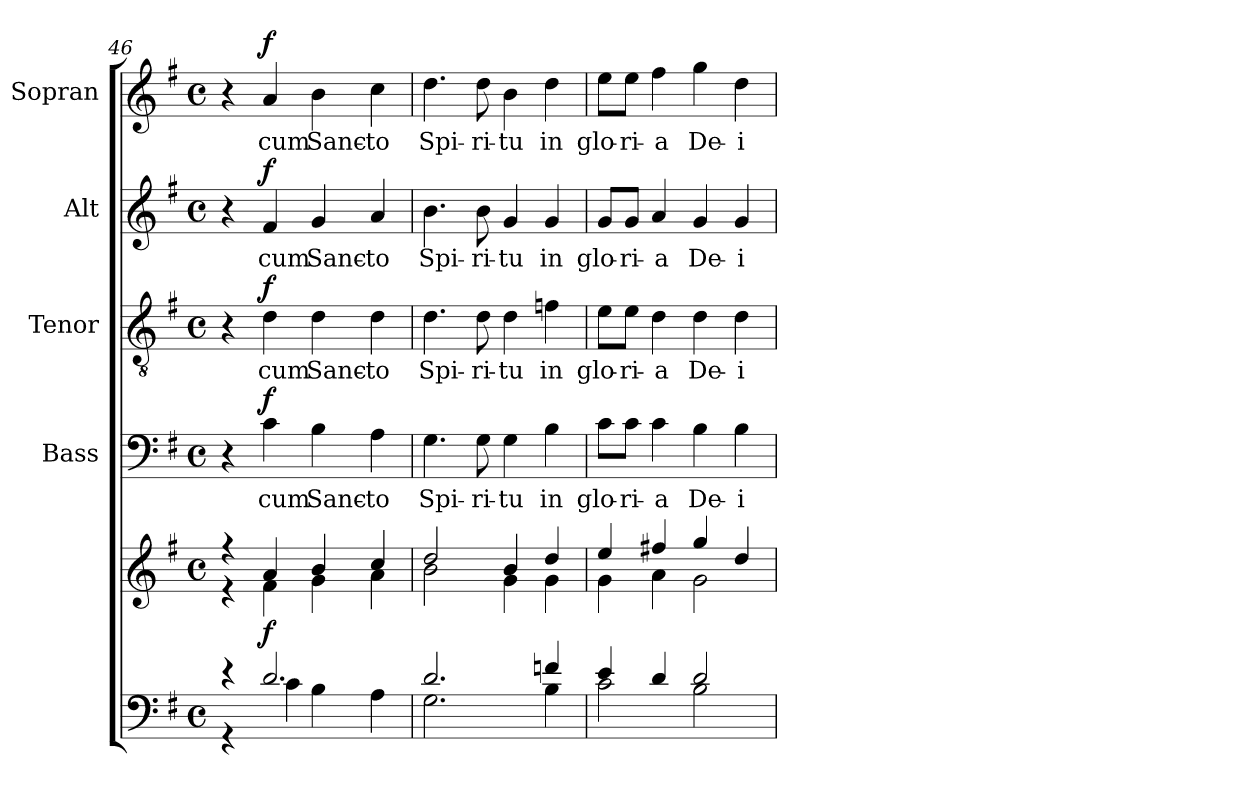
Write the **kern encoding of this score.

**kern	**kern	**dynam	**kern	**text	**dynam	**kern	**text	**dynam	**kern	**text	**dynam	**kern	**text	**dynam
*part5	*part5	*part5	*part4	*part4	*part4	*part3	*part3	*part3	*part2	*part2	*part2	*part1	*part1	*part1
*staff6	*staff5	*staff5/6	*staff4	*staff4	*staff4	*staff3	*staff3	*staff3	*staff2	*staff2	*staff2	*staff1	*staff1	*staff1
*	*	*	*I"Bass	*	*	*I"Tenor	*	*	*I"Alt	*	*	*I"Sopran	*	*
*	*	*	*I'B.	*	*	*I'T.	*	*	*I'A.	*	*	*I'S.	*	*
!!LO:PB:g=z
*clefF4	*clefG2	*	*clefF4	*	*	*clefGv2	*	*	*clefG2	*	*	*clefG2	*	*
*k[f#]	*k[f#]	*	*k[f#]	*	*	*k[f#]	*	*	*k[f#]	*	*	*k[f#]	*	*
*G:	*G:	*	*G:	*	*	*G:	*	*	*G:	*	*	*G:	*	*
*M4/4	*M4/4	*	*M4/4	*	*	*M4/4	*	*	*M4/4	*	*	*M4/4	*	*
*met(c)	*met(c)	*	*met(c)	*	*	*met(c)	*	*	*met(c)	*	*	*met(c)	*	*
=46	=46	=46	=46	=46	=46	=46	=46	=46	=46	=46	=46	=46	=46	=46
*^	*^	*	*	*	*	*	*	*	*	*	*	*	*	*
4r	4r	4r	4r	.	4r	.	.	4r	.	.	4r	.	.	4r	.	.
!	!	!	!	!LO:DY:b	!	!LO:LY:b	!LO:DY:a	!	!LO:LY:b	!LO:DY:a	!	!LO:LY:b	!LO:DY:a	!	!LO:LY:b	!LO:DY:a
2.d/	4c\	4a/	4f#\	f	4c\	cum	f	4d\	cum	f	4f#/	cum	f	4a/	cum	f
!	!	!	!	!	!	!LO:LY:b	!	!	!LO:LY:b	!	!	!LO:LY:b	!	!	!LO:LY:b	!
.	4B\	4b/	4g\	.	4B\	Sanc-	.	4d\	Sanc-	.	4g/	Sanc-	.	4b\	Sanc-	.
!	!	!	!	!	!	!LO:LY:b	!	!	!LO:LY:b	!	!	!LO:LY:b	!	!	!LO:LY:b	!
.	4A\	4cc/	4a\	.	4A\	-to	.	4d\	-to	.	4a/	-to	.	4cc\	-to	.
=47	=47	=47	=47	=47	=47	=47	=47	=47	=47	=47	=47	=47	=47	=47	=47	=47
!	!	!	!	!	!	!LO:LY:b	!	!	!LO:LY:b	!	!	!LO:LY:b	!	!	!LO:LY:b	!
2.d/	2.G\	2dd/	2b\	.	4.G\	Spi-	.	4.d\	Spi-	.	4.b\	Spi-	.	4.dd\	Spi-	.
!	!	!	!	!	!	!LO:LY:b	!	!	!LO:LY:b	!	!	!LO:LY:b	!	!	!LO:LY:b	!
.	.	.	.	.	8G\	-ri-	.	8d\	-ri-	.	8b\	-ri-	.	8dd\	-ri-	.
!	!	!	!	!	!	!LO:LY:b	!	!	!LO:LY:b	!	!	!LO:LY:b	!	!	!LO:LY:b	!
.	.	4b/	4g\	.	4G\	-tu	.	4d\	-tu	.	4g/	-tu	.	4b\	-tu	.
!	!	!	!	!	!	!LO:LY:b	!	!	!LO:LY:b	!	!	!LO:LY:b	!	!	!LO:LY:b	!
4fn/	4B\	4dd/	4g\	.	4B\	in	.	4fn\	in	.	4g/	in	.	4dd\	in	.
=48	=48	=48	=48	=48	=48	=48	=48	=48	=48	=48	=48	=48	=48	=48	=48	=48
!	!	!	!	!	!	!LO:LY:b	!	!	!LO:LY:b	!	!	!LO:LY:b	!	!	!LO:LY:b	!
4e/	2c\	4ee/	4g\	.	8c\L	glo-	.	8e\L	glo-	.	8g/L	glo-	.	8ee\L	glo-	.
!	!	!	!	!	!	!LO:LY:b	!	!	!LO:LY:b	!	!	!LO:LY:b	!	!	!LO:LY:b	!
.	.	.	.	.	8c\J	-ri-	.	8e\J	-ri-	.	8g/J	-ri-	.	8ee\J	-ri-	.
!	!	!	!	!	!	!LO:LY:b	!	!	!LO:LY:b	!	!	!LO:LY:b	!	!	!LO:LY:b	!
4d/	.	4ff#X/	4a\	.	4c\	-a	.	4d\	-a	.	4a/	-a	.	4ff#\	-a	.
!	!	!	!	!	!	!LO:LY:b	!	!	!LO:LY:b	!	!	!LO:LY:b	!	!	!LO:LY:b	!
2d/	2B\	4gg/	2g\	.	4B\	De-	.	4d\	De-	.	4g/	De-	.	4gg\	De-	.
!	!	!	!	!	!	!LO:LY:b	!	!	!LO:LY:b	!	!	!LO:LY:b	!	!	!LO:LY:b	!
.	.	4dd/	.	.	4B\	-i	.	4d\	-i	.	4g/	-i	.	4dd\	-i	.
*v	*v	*	*	*	*	*	*	*	*	*	*	*	*	*	*	*
*	*v	*v	*	*	*	*	*	*	*	*	*	*	*	*	*
=	=	=	=	=	=	=	=	=	=	=	=	=	=	=
*-	*-	*-	*-	*-	*-	*-	*-	*-	*-	*-	*-	*-	*-	*-
